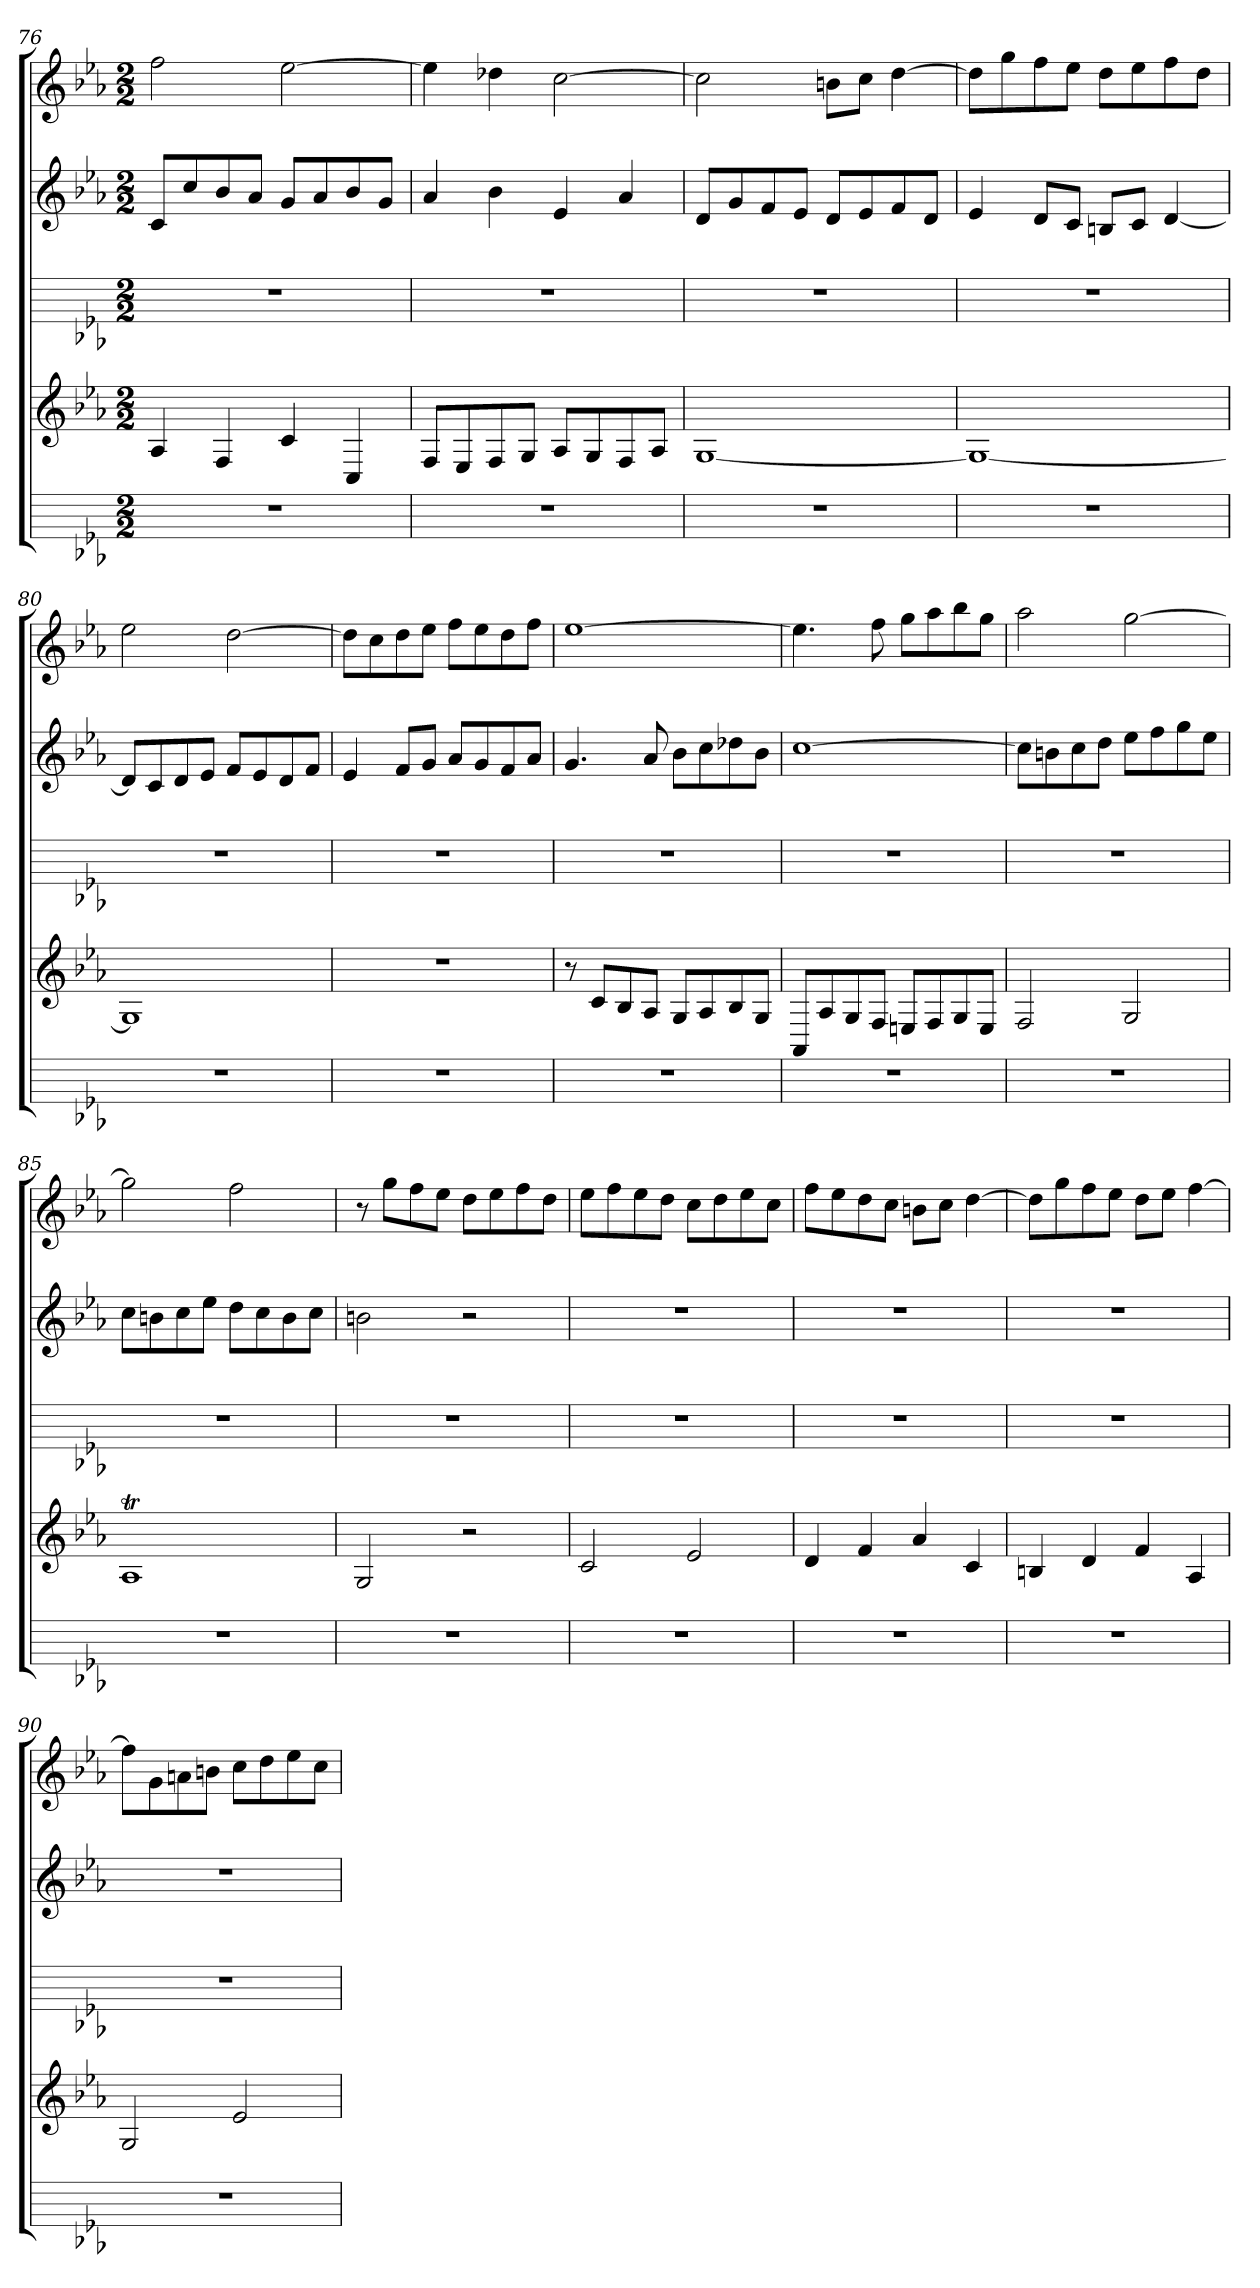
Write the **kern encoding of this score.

**kern	**kern	**kern	**kern	**kern
*part5	*part4	*part3	*part2	*part1
*staff5	*staff4	*staff3	*staff2	*staff1
*k[b-e-a-]	*k[b-e-a-]	*k[b-e-a-]	*k[b-e-a-]	*k[b-e-a-]
*M2/2	*M2/2	*M2/2	*M2/2	*M2/2
=76	=76	=76	=76	=76
1r	4A-	1r	8cL	2ff
.	.	.	8cc	.
.	4F	.	8b-	.
.	.	.	8a-J	.
.	4c	.	8gL	[2ee-
.	.	.	8a-	.
.	4C	.	8b-	.
.	.	.	8gJ	.
=77	=77	=77	=77	=77
1r	8FL	1r	4a-	4ee-]
.	8E-	.	.	.
.	8F	.	4b-	4dd-X
.	8GJ	.	.	.
.	8A-L	.	4e-	[2cc
.	8G	.	.	.
.	8F	.	4a-	.
.	8A-J	.	.	.
=78	=78	=78	=78	=78
1r	[1G	1r	8dL	2cc]
.	.	.	8g	.
.	.	.	8f	.
.	.	.	8e-J	.
.	.	.	8dL	8bnL
.	.	.	8e-	8ccJ
.	.	.	8f	[4dd
.	.	.	8dJ	.
=79	=79	=79	=79	=79
1r	1G_	1r	4e-	8ddL]
.	.	.	.	8gg
.	.	.	8dL	8ff
.	.	.	8cJ	8ee-J
.	.	.	8BnL	8ddL
.	.	.	8cJ	8ee-
.	.	.	[4d	8ff
.	.	.	.	8ddJ
=80	=80	=80	=80	=80
1r	1G]	1r	8dL]	2ee-
.	.	.	8c	.
.	.	.	8d	.
.	.	.	8e-J	.
.	.	.	8fL	[2dd
.	.	.	8e-	.
.	.	.	8d	.
.	.	.	8fJ	.
=81	=81	=81	=81	=81
1r	1r	1r	4e-	8ddL]
.	.	.	.	8cc
.	.	.	8fL	8dd
.	.	.	8gJ	8ee-J
.	.	.	8a-L	8ffL
.	.	.	8g	8ee-
.	.	.	8f	8dd
.	.	.	8a-J	8ffJ
=82	=82	=82	=82	=82
1r	8r	1r	4.g	[1ee-
.	8cL	.	.	.
.	8B-	.	.	.
.	8A-J	.	8a-	.
.	8GL	.	8b-L	.
.	8A-	.	8cc	.
.	8B-	.	8dd-X	.
.	8GJ	.	8b-J	.
=83	=83	=83	=83	=83
1r	8AA-L	1r	[1cc	4.ee-]
.	8A-	.	.	.
.	8G	.	.	.
.	8FJ	.	.	8ff
.	8EnL	.	.	8ggL
.	8F	.	.	8aa-
.	8G	.	.	8bb-
.	8EJ	.	.	8ggJ
=84	=84	=84	=84	=84
1r	2F	1r	8ccL]	2aa-
.	.	.	8bn	.
.	.	.	8cc	.
.	.	.	8ddJ	.
.	2G	.	8ee-L	[2gg
.	.	.	8ff	.
.	.	.	8gg	.
.	.	.	8ee-J	.
=85	=85	=85	=85	=85
1r	1A-T	1r	8ccL	2gg]
.	.	.	8bn	.
.	.	.	8cc	.
.	.	.	8ee-J	.
.	.	.	8ddL	2ff
.	.	.	8cc	.
.	.	.	8b	.
.	.	.	8ccJ	.
=86	=86	=86	=86	=86
1r	2G	1r	2bn	8r
.	.	.	.	8ggL
.	.	.	.	8ff
.	.	.	.	8ee-J
.	2r	.	2r	8ddL
.	.	.	.	8ee-
.	.	.	.	8ff
.	.	.	.	8ddJ
=87	=87	=87	=87	=87
1r	2c	1r	1r	8ee-L
.	.	.	.	8ff
.	.	.	.	8ee-
.	.	.	.	8ddJ
.	2e-	.	.	8ccL
.	.	.	.	8dd
.	.	.	.	8ee-
.	.	.	.	8ccJ
=88	=88	=88	=88	=88
1r	4d	1r	1r	8ffL
.	.	.	.	8ee-
.	4f	.	.	8dd
.	.	.	.	8ccJ
.	4a-	.	.	8bnL
.	.	.	.	8ccJ
.	4c	.	.	[4dd
=89	=89	=89	=89	=89
1r	4Bn	1r	1r	8ddL]
.	.	.	.	8gg
.	4d	.	.	8ff
.	.	.	.	8ee-J
.	4f	.	.	8ddL
.	.	.	.	8ee-J
.	4A-	.	.	[4ff
=90	=90	=90	=90	=90
1r	2G	1r	1r	8ffL]
.	.	.	.	8g
.	.	.	.	8an
.	.	.	.	8bnJ
.	2e-	.	.	8ccL
.	.	.	.	8dd
.	.	.	.	8ee-
.	.	.	.	8ccJ
=	=	=	=	=
*-	*-	*-	*-	*-
